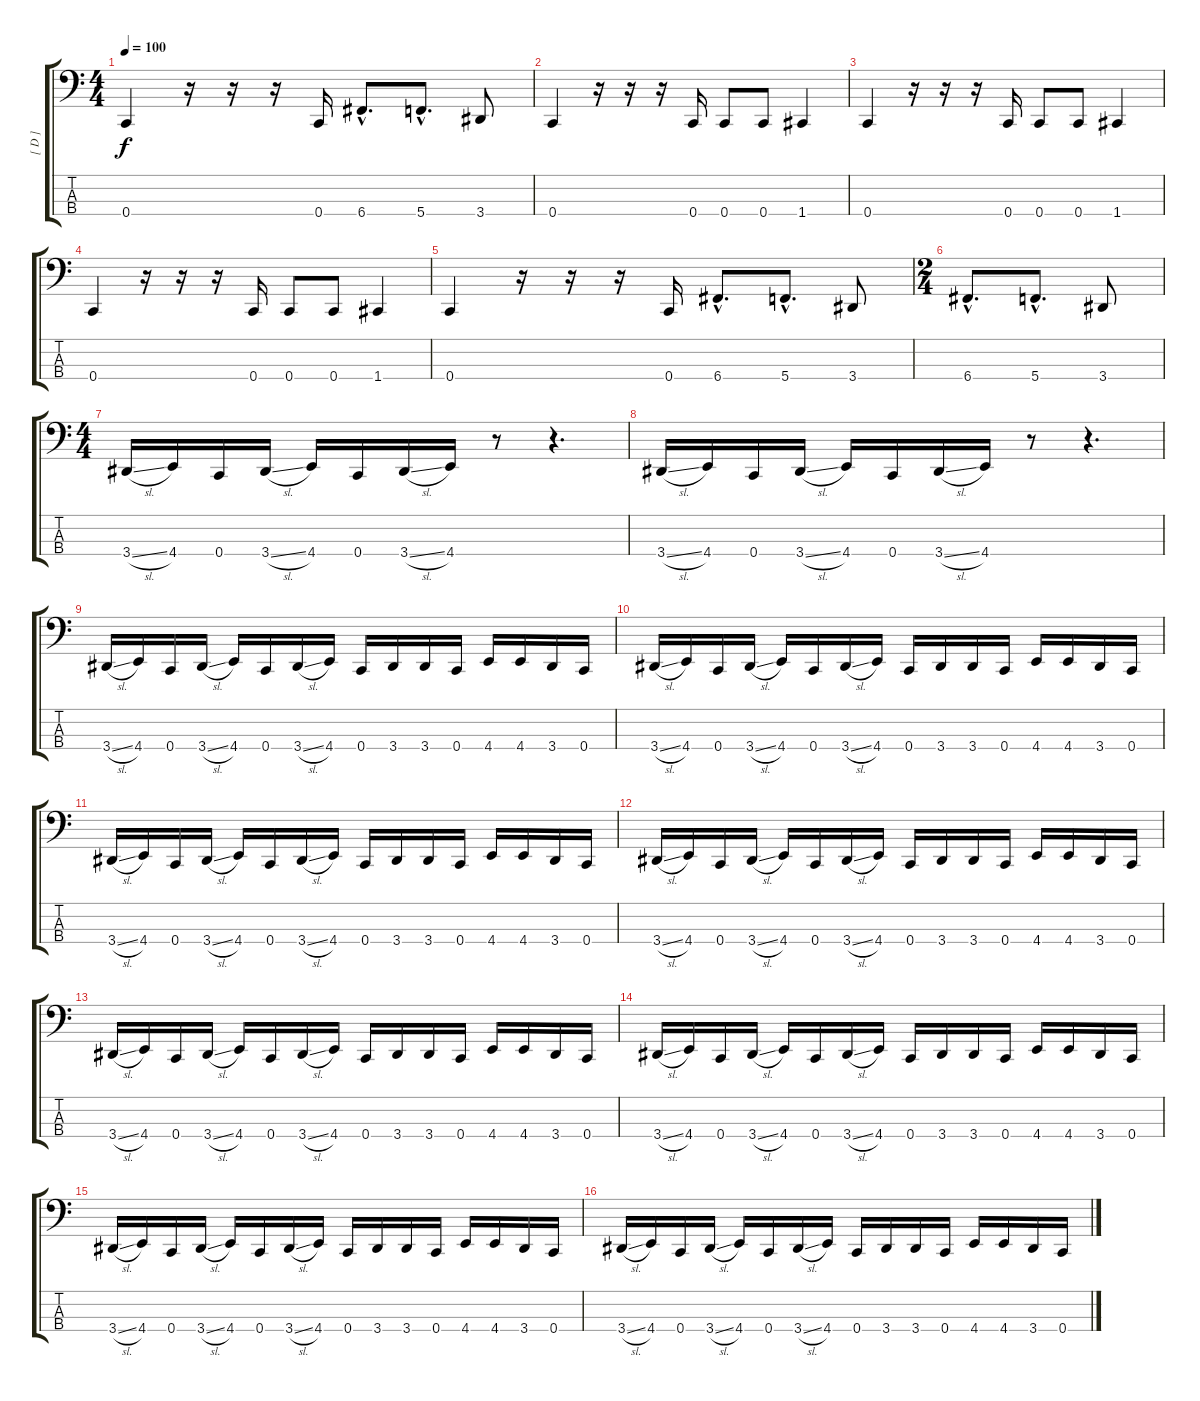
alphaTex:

\track ("[ D ]" "[ D ]") {instrument electricbasspick}
\staff {score tabs}
\tuning (Eb2 Bb1 F1 C1) {hide}
\ts (4 4)
\tempo 100
\clef f4
\ks c
0.4.4{dy f} r.16 r.16 r.16 0.4.16 6.4{hac}.8{d} 5.4{hac}.8{d} 3.4.8 |
0.4.4 r.16 r.16 r.16 0.4.16 0.4.8 0.4.8 1.4.4 |
0.4.4 r.16 r.16 r.16 0.4.16 0.4.8 0.4.8 1.4.4 |
0.4.4 r.16 r.16 r.16 0.4.16 0.4.8 0.4.8 1.4.4 |
0.4.4 r.16 r.16 r.16 0.4.16 6.4{hac}.8{d} 5.4{hac}.8{d} 3.4.8 |
\ts (2 4)
6.4{hac}.8{d} 5.4{hac}.8{d} 3.4.8 |
\ts (4 4)
3.4{sl}.16 4.4.16 0.4.16 3.4{sl}.16 4.4.16 0.4.16 3.4{sl}.16 4.4.16 r.8 r.4{d} |
3.4{sl}.16 4.4.16 0.4.16 3.4{sl}.16 4.4.16 0.4.16 3.4{sl}.16 4.4.16 r.8 r.4{d} |
3.4{sl}.16 4.4.16 0.4.16 3.4{sl}.16 4.4.16 0.4.16 3.4{sl}.16 4.4.16 0.4.16 3.4.16 3.4.16 0.4.16 4.4.16 4.4.16 3.4.16 0.4.16 |
3.4{sl}.16 4.4.16 0.4.16 3.4{sl}.16 4.4.16 0.4.16 3.4{sl}.16 4.4.16 0.4.16 3.4.16 3.4.16 0.4.16 4.4.16 4.4.16 3.4.16 0.4.16 |
3.4{sl}.16 4.4.16 0.4.16 3.4{sl}.16 4.4.16 0.4.16 3.4{sl}.16 4.4.16 0.4.16 3.4.16 3.4.16 0.4.16 4.4.16 4.4.16 3.4.16 0.4.16 |
3.4{sl}.16 4.4.16 0.4.16 3.4{sl}.16 4.4.16 0.4.16 3.4{sl}.16 4.4.16 0.4.16 3.4.16 3.4.16 0.4.16 4.4.16 4.4.16 3.4.16 0.4.16 |
3.4{sl}.16 4.4.16 0.4.16 3.4{sl}.16 4.4.16 0.4.16 3.4{sl}.16 4.4.16 0.4.16 3.4.16 3.4.16 0.4.16 4.4.16 4.4.16 3.4.16 0.4.16 |
3.4{sl}.16 4.4.16 0.4.16 3.4{sl}.16 4.4.16 0.4.16 3.4{sl}.16 4.4.16 0.4.16 3.4.16 3.4.16 0.4.16 4.4.16 4.4.16 3.4.16 0.4.16 |
3.4{sl}.16 4.4.16 0.4.16 3.4{sl}.16 4.4.16 0.4.16 3.4{sl}.16 4.4.16 0.4.16 3.4.16 3.4.16 0.4.16 4.4.16 4.4.16 3.4.16 0.4.16 |
3.4{sl}.16 4.4.16 0.4.16 3.4{sl}.16 4.4.16 0.4.16 3.4{sl}.16 4.4.16 0.4.16 3.4.16 3.4.16 0.4.16 4.4.16 4.4.16 3.4.16 0.4.16
